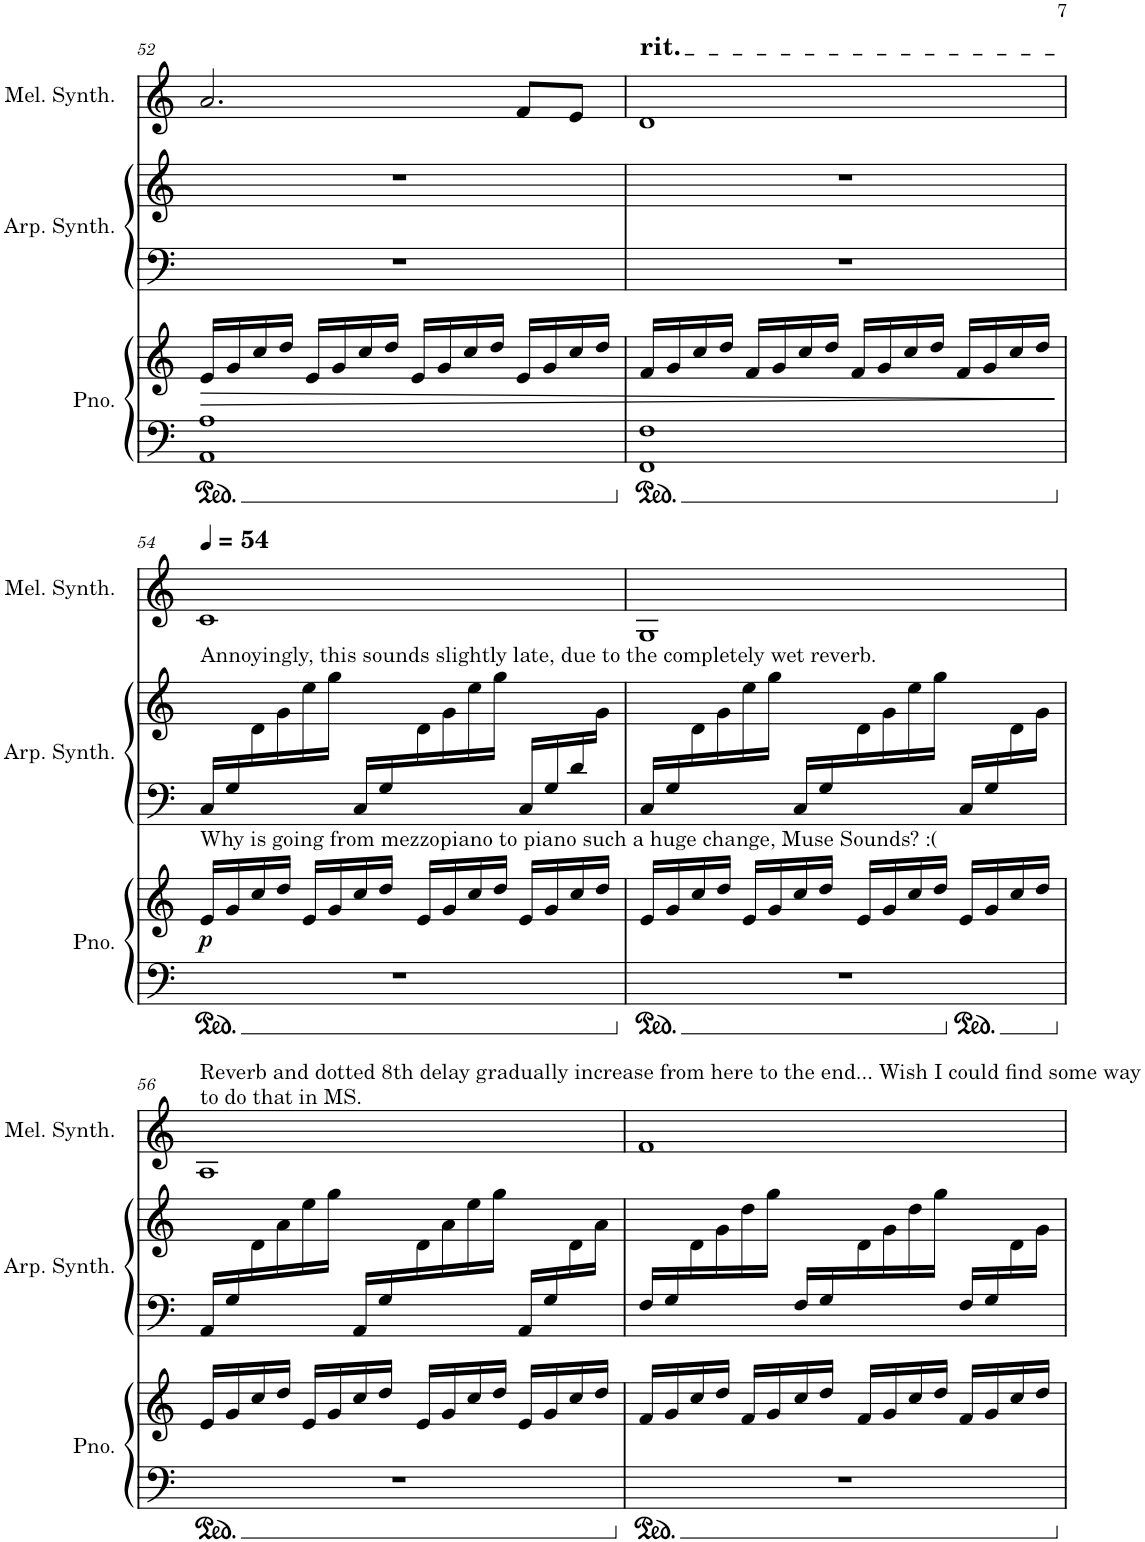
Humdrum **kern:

**kern	**kern	**dynam	**kern	**kern	**kern
*part3	*part3	*part3	*part2	*part2	*part1
*staff5	*staff4	*staff4/5	*staff3	*staff2	*staff1
*I"Piano	*	*	*I"Arpeggio Synthesizer	*	*I"Melody Synthesizer
*I'Pno.	*	*	*I'Arp. Synth.	*	*I'Mel. Synth.
!!LO:PB:g=z
*clefF4	*clefG2	*	*clefF4	*clefG2	*clefG2
*k[]	*k[]	*	*k[]	*k[]	*k[]
*M4/4	*M4/4	*	*M4/4	*M4/4	*M4/4
=52	=52	=52	=52	=52	=52
!	!	!LO:HP:b	!	!	!
1AA 1A	16e/LL	>	1r	1r	2.a/
.	16g/	.	.	.	.
.	16cc/	.	.	.	.
.	16dd/JJ	.	.	.	.
.	16e/LL	.	.	.	.
.	16g/	.	.	.	.
.	16cc/	.	.	.	.
.	16dd/JJ	.	.	.	.
.	16e/LL	.	.	.	.
.	16g/	.	.	.	.
.	16cc/	.	.	.	.
.	16dd/JJ	.	.	.	.
.	16e/LL	.	.	.	8f/L
.	16g/	.	.	.	.
.	16cc/	.	.	.	8e/J
.	16dd/JJ	.	.	.	.
=53	=53	=53	=53	=53	=53
!	!	!	!	!	!LO:TX:a:t=rit.
1FF 1F	16f/LL	.	1r	1r	1d
.	16g/	.	.	.	.
.	16cc/	.	.	.	.
.	16dd/JJ	.	.	.	.
.	16f/LL	.	.	.	.
.	16g/	.	.	.	.
.	16cc/	.	.	.	.
.	16dd/JJ	.	.	.	.
.	16f/LL	.	.	.	.
.	16g/	.	.	.	.
.	16cc/	.	.	.	.
.	16dd/JJ	.	.	.	.
.	16f/LL	.	.	.	.
.	16g/	.	.	.	.
.	16cc/	.	.	.	.
.	16dd/JJ	.	.	.	.
.	.	]	.	.	.
!!LO:LB:g=z
=54	=54	=54	=54	=54	=54
*	*	*	*	*	*MM54
*	*	*	*^	*	*
!	!	!	!	!	!LO:TX:a:t=Annoyingly, this sounds slightly late, due to the completely wet reverb.	!
!	!LO:TX:a:t=Why is going from mezzopiano to piano such a huge change, Muse Sounds? &colon;(	!	!	!	!	!
!	!	!LO:DY:b	!	!	!	!
1r	16e/LL	p	16C/LL	1ryy	8ryy	1c
.	16g/	.	16G/	.	.	.
.	16cc/	.	4ryy	.	16d\	.
.	16dd/JJ	.	.	.	16g\	.
.	16e/LL	.	.	.	16ee\	.
.	16g/	.	.	.	16gg\JJ	.
.	16cc/	.	16C/LL	.	8ryy	.
.	16dd/JJ	.	16G/	.	.	.
.	16e/LL	.	4ryy	.	16d\	.
.	16g/	.	.	.	16g\	.
.	16cc/	.	.	.	16ee\	.
.	16dd/JJ	.	.	.	16gg\JJ	.
.	16e/LL	.	16C/LL	.	8.ryy	.
.	16g/	.	16G/	.	.	.
.	16cc/	.	16d/	.	.	.
.	16dd/JJ	.	16ryy	.	16g\JJ	.
=55	=55	=55	=55	=55	=55	=55
*^	*	*	*	*	*	*
1r	2.ryy	16e/LL	.	16C/LL	1ryy	8ryy	1G
.	.	16g/	.	16G/	.	.	.
.	.	16cc/	.	4ryy	.	16d\	.
.	.	16dd/JJ	.	.	.	16g\	.
.	.	16e/LL	.	.	.	16ee\	.
.	.	16g/	.	.	.	16gg\JJ	.
.	.	16cc/	.	16C/LL	.	8ryy	.
.	.	16dd/JJ	.	16G/	.	.	.
.	.	16e/LL	.	4ryy	.	16d\	.
.	.	16g/	.	.	.	16g\	.
.	.	16cc/	.	.	.	16ee\	.
.	.	16dd/JJ	.	.	.	16gg\JJ	.
.	4ryy	16e/LL	.	16C/LL	.	8ryy	.
.	.	16g/	.	16G/	.	.	.
.	.	16cc/	.	8ryy	.	16d\	.
.	.	16dd/JJ	.	.	.	16g\JJ	.
*v	*v	*	*	*	*	*	*
!!LO:LB:g=z
=56	=56	=56	=56	=56	=56	=56
!	!	!	!	!	!	!LO:TX:a:t=Reverb and dotted 8th delay gradually increase from here to the end... Wish I could find some way
!	!	!	!	!	!	!LO:TX:a:t=to do that in MS.
1r	16e/LL	.	16AA/LL	1ryy	8ryy	1A
.	16g/	.	16G/	.	.	.
.	16cc/	.	4ryy	.	16d\	.
.	16dd/JJ	.	.	.	16a\	.
.	16e/LL	.	.	.	16ee\	.
.	16g/	.	.	.	16gg\JJ	.
.	16cc/	.	16AA/LL	.	8ryy	.
.	16dd/JJ	.	16G/	.	.	.
.	16e/LL	.	4ryy	.	16d\	.
.	16g/	.	.	.	16a\	.
.	16cc/	.	.	.	16ee\	.
.	16dd/JJ	.	.	.	16gg\JJ	.
.	16e/LL	.	16AA/LL	.	8ryy	.
.	16g/	.	16G/	.	.	.
.	16cc/	.	8ryy	.	16d\	.
.	16dd/JJ	.	.	.	16a\JJ	.
=57	=57	=57	=57	=57	=57	=57
1r	16f/LL	.	16F/LL	1ryy	8ryy	1f
.	16g/	.	16G/	.	.	.
.	16cc/	.	4ryy	.	16d\	.
.	16dd/JJ	.	.	.	16g\	.
.	16f/LL	.	.	.	16dd\	.
.	16g/	.	.	.	16gg\JJ	.
.	16cc/	.	16F/LL	.	8ryy	.
.	16dd/JJ	.	16G/	.	.	.
.	16f/LL	.	4ryy	.	16d\	.
.	16g/	.	.	.	16g\	.
.	16cc/	.	.	.	16dd\	.
.	16dd/JJ	.	.	.	16gg\JJ	.
.	16f/LL	.	16F/LL	.	8ryy	.
.	16g/	.	16G/	.	.	.
.	16cc/	.	8ryy	.	16d\	.
.	16dd/JJ	.	.	.	16g\JJ	.
*	*	*	*v	*v	*	*
=	=	=	=	=	=
*-	*-	*-	*-	*-	*-
